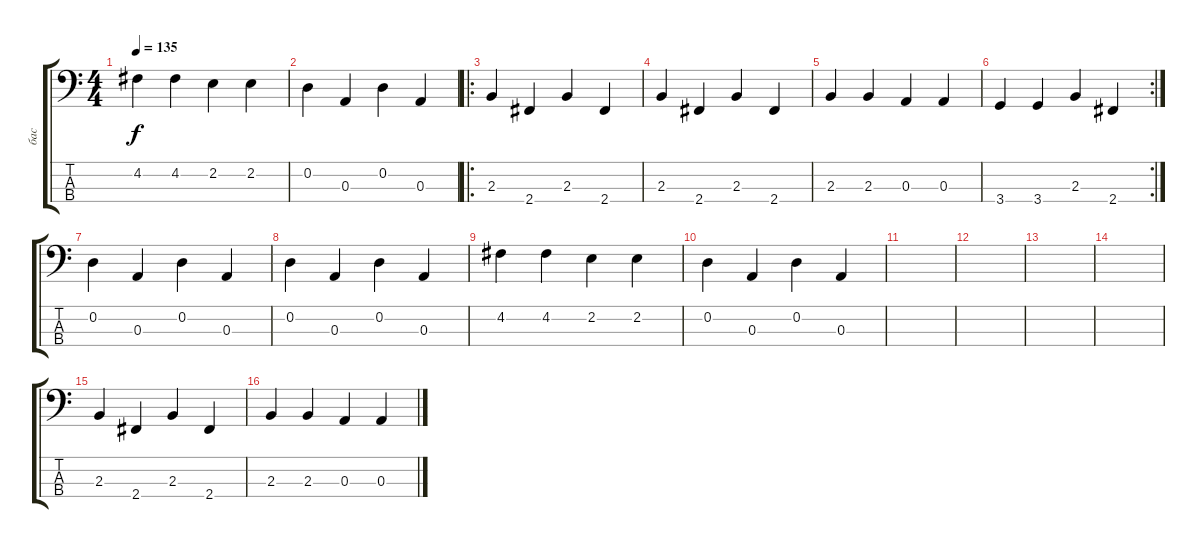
\track ("бас" "бас") {instrument electricbassfinger}
\staff {score tabs}
\tuning (G2 D2 A1 E1) {hide}
\ts (4 4)
\tempo 135
\clef f4
\ks c
4.2.4{dy f} 4.2.4 2.2.4 2.2.4 |
0.2.4 0.3.4 0.2.4 0.3.4 |
\ro
2.3.4 2.4.4 2.3.4 2.4.4 |
2.3.4 2.4.4 2.3.4 2.4.4 |
2.3.4 2.3.4 0.3.4 0.3.4 |
\rc 2
3.4.4 3.4.4 2.3.4 2.4.4 |
0.2.4 0.3.4 0.2.4 0.3.4 |
0.2.4 0.3.4 0.2.4 0.3.4 |
4.2.4 4.2.4 2.2.4 2.2.4 |
0.2.4 0.3.4 0.2.4 0.3.4 |
|
|
|
|
2.3.4 2.4.4 2.3.4 2.4.4 |
2.3.4 2.3.4 0.3.4 0.3.4
